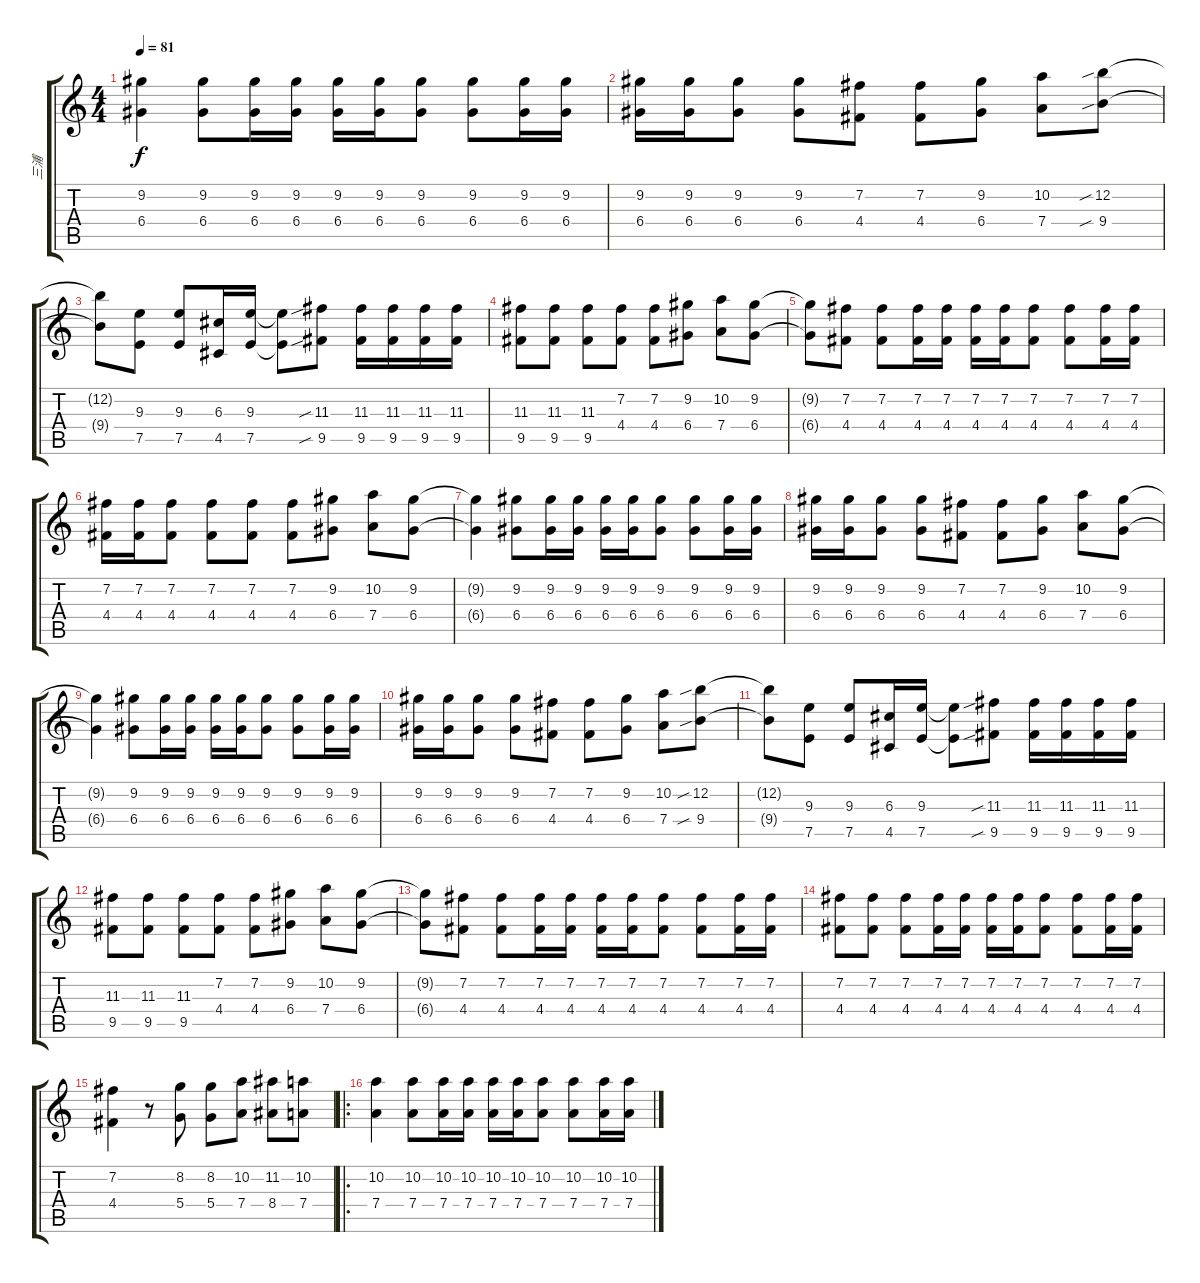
\track ("三浦" "三浦") {instrument acousticguitarsteel}
\staff {score tabs}
\tuning (E4 B3 G3 D3 A2 E2) {hide}
\ts (4 4)
\tempo 81
\clef g2
\ks c
(9.2{t} 6.4{t}).4{dy f} (9.2 6.4).8 (9.2 6.4).16 (9.2 6.4).16 (9.2 6.4).16 (9.2 6.4).16 (9.2 6.4).8 (9.2 6.4).8 (9.2 6.4).16 (9.2 6.4).16 |
(9.2 6.4).16 (9.2 6.4).16 (9.2 6.4).8 (9.2 6.4).8 (7.2 4.4).8 (7.2 4.4).8 (9.2 6.4).8 (10.2 7.4).8 (12.2{sib} 9.4{sib}).8 |
(12.2{t} 9.4{t}).8 (9.3 7.5).8 (9.3 7.5).8 (6.3 4.5).16 (9.3 7.5).16 (9.3{t} 7.5{t}).8 (11.3{sib} 9.5{sib}).8 (11.3 9.5).16 (11.3 9.5).16 (11.3 9.5).16 (11.3 9.5).16 |
(11.3 9.5).8 (11.3 9.5).8 (11.3 9.5).8 (7.2 4.4).8 (7.2 4.4).8 (9.2 6.4).8 (10.2 7.4).8 (9.2 6.4).8 |
(9.2{t} 6.4{t}).8 (7.2 4.4).8 (7.2 4.4).8 (7.2 4.4).16 (7.2 4.4).16 (7.2 4.4).16 (7.2 4.4).16 (7.2 4.4).8 (7.2 4.4).8 (7.2 4.4).16 (7.2 4.4).16 |
(7.2 4.4).16 (7.2 4.4).16 (7.2 4.4).8 (7.2 4.4).8 (7.2 4.4).8 (7.2 4.4).8 (9.2 6.4).8 (10.2 7.4).8 (9.2 6.4).8 |
(9.2{t} 6.4{t}).4 (9.2 6.4).8 (9.2 6.4).16 (9.2 6.4).16 (9.2 6.4).16 (9.2 6.4).16 (9.2 6.4).8 (9.2 6.4).8 (9.2 6.4).16 (9.2 6.4).16 |
(9.2 6.4).16 (9.2 6.4).16 (9.2 6.4).8 (9.2 6.4).8 (7.2 4.4).8 (7.2 4.4).8 (9.2 6.4).8 (10.2 7.4).8 (9.2 6.4).8 |
(9.2{t} 6.4{t}).4 (9.2 6.4).8 (9.2 6.4).16 (9.2 6.4).16 (9.2 6.4).16 (9.2 6.4).16 (9.2 6.4).8 (9.2 6.4).8 (9.2 6.4).16 (9.2 6.4).16 |
(9.2 6.4).16 (9.2 6.4).16 (9.2 6.4).8 (9.2 6.4).8 (7.2 4.4).8 (7.2 4.4).8 (9.2 6.4).8 (10.2 7.4).8 (12.2{sib} 9.4{sib}).8 |
(12.2{t} 9.4{t}).8 (9.3 7.5).8 (9.3 7.5).8 (6.3 4.5).16 (9.3 7.5).16 (9.3{t} 7.5{t}).8 (11.3{sib} 9.5{sib}).8 (11.3 9.5).16 (11.3 9.5).16 (11.3 9.5).16 (11.3 9.5).16 |
(11.3 9.5).8 (11.3 9.5).8 (11.3 9.5).8 (7.2 4.4).8 (7.2 4.4).8 (9.2 6.4).8 (10.2 7.4).8 (9.2 6.4).8 |
(9.2{t} 6.4{t}).8 (7.2 4.4).8 (7.2 4.4).8 (7.2 4.4).16 (7.2 4.4).16 (7.2 4.4).16 (7.2 4.4).16 (7.2 4.4).8 (7.2 4.4).8 (7.2 4.4).16 (7.2 4.4).16 |
(7.2 4.4).8 (7.2 4.4).8 (7.2 4.4).8 (7.2 4.4).16 (7.2 4.4).16 (7.2 4.4).16 (7.2 4.4).16 (7.2 4.4).8 (7.2 4.4).8 (7.2 4.4).16 (7.2 4.4).16 |
(7.2 4.4).4 r.8 (8.2 5.4).8 (8.2 5.4).8 (10.2 7.4).8 (11.2 8.4).8 (10.2 7.4).8 |
\ro
(10.2 7.4).4 (10.2 7.4).8 (10.2 7.4).16 (10.2 7.4).16 (10.2 7.4).16 (10.2 7.4).16 (10.2 7.4).8 (10.2 7.4).8 (10.2 7.4).16 (10.2 7.4).16
